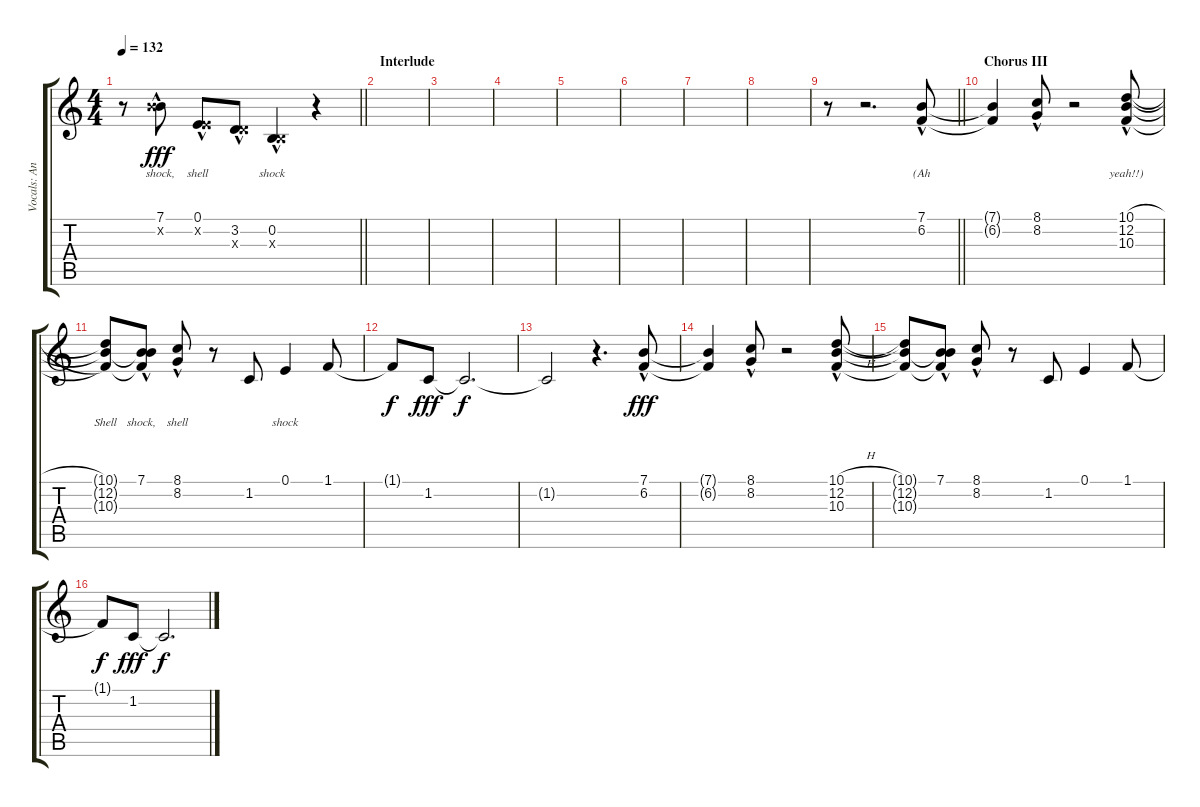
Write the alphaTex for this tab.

\track ("Vocals: Ann" "Vocals: An") {instrument lead2sawtooth}
\staff {score tabs}
\tuning (E4 B3 G3 D3 A2 E2) {hide}
\ts (4 4)
\tempo 132
\clef g2
\barLineRight lightlight
\ks c
r.8{dy fff} (7.1{hac} 12.2{hac x}).8{lyrics (0 "shock,") lyrics (1 "") lyrics (2 "") lyrics (3 "") lyrics (4 "")} (0.1{hac} 5.2{hac x}).8{lyrics (0 "shell") lyrics (1 "") lyrics (2 "") lyrics (3 "") lyrics (4 "")} (3.2{hac} 7.3{hac x}).8{lyrics (0 "") lyrics (1 "") lyrics (2 "") lyrics (3 "") lyrics (4 "")} (0.2{hac} 4.3{hac x}).4{lyrics (0 "shock") lyrics (1 "") lyrics (2 "") lyrics (3 "") lyrics (4 "")} r.4 |
\section ("" "Interlude")
|
|
|
|
|
|
|
\barLineRight lightlight
r.8 r.2{d} (7.1{hac} 6.2{hac}).8{lyrics (0 "(Ah") lyrics (1 "") lyrics (2 "") lyrics (3 "") lyrics (4 "")} |
\section ("" "Chorus III")
(7.1{t} 6.2{t}).4{lyrics (0 "") lyrics (1 "") lyrics (2 "") lyrics (3 "") lyrics (4 "")} (8.1{hac} 8.2{hac}).8{lyrics (0 "") lyrics (1 "") lyrics (2 "") lyrics (3 "") lyrics (4 "")} r.2 (10.1{h hac} 12.2{hac} 10.3{hac}).8{lyrics (0 "yeah!!)") lyrics (1 "") lyrics (2 "") lyrics (3 "") lyrics (4 "")} |
(10.1{t} 12.2{t} 10.3{t}).8{lyrics (0 "Shell") lyrics (1 "") lyrics (2 "") lyrics (3 "") lyrics (4 "")} (7.1{hac} 12.2{t} 10.3{t}).8{lyrics (0 "shock,") lyrics (1 "") lyrics (2 "") lyrics (3 "") lyrics (4 "")} (8.1{hac} 8.2{hac}).8{lyrics (0 "shell") lyrics (1 "") lyrics (2 "") lyrics (3 "") lyrics (4 "")} r.8 1.2.8{lyrics (0 "") lyrics (1 "") lyrics (2 "") lyrics (3 "") lyrics (4 "")} 0.1.4{lyrics (0 "shock") lyrics (1 "") lyrics (2 "") lyrics (3 "") lyrics (4 "")} 1.1.8 |
1.1{t}.8{dy f} 1.2.8{dy fff} 1.2{t}.2{d dy f} |
1.2{t}.2 r.4{d} (7.1{hac} 6.2{hac}).8{dy fff} |
(7.1{t} 6.2{t}).4 (8.1{hac} 8.2{hac}).8 r.2 (10.1{h hac} 12.2{hac} 10.3{hac}).8 |
(10.1{t} 12.2{t} 10.3{t}).8 (7.1{hac} 12.2{t} 10.3{t}).8 (8.1{hac} 8.2{hac}).8 r.8 1.2.8 0.1.4 1.1.8 |
1.1{t}.8{dy f} 1.2.8{dy fff} 1.2{t}.2{d dy f}
